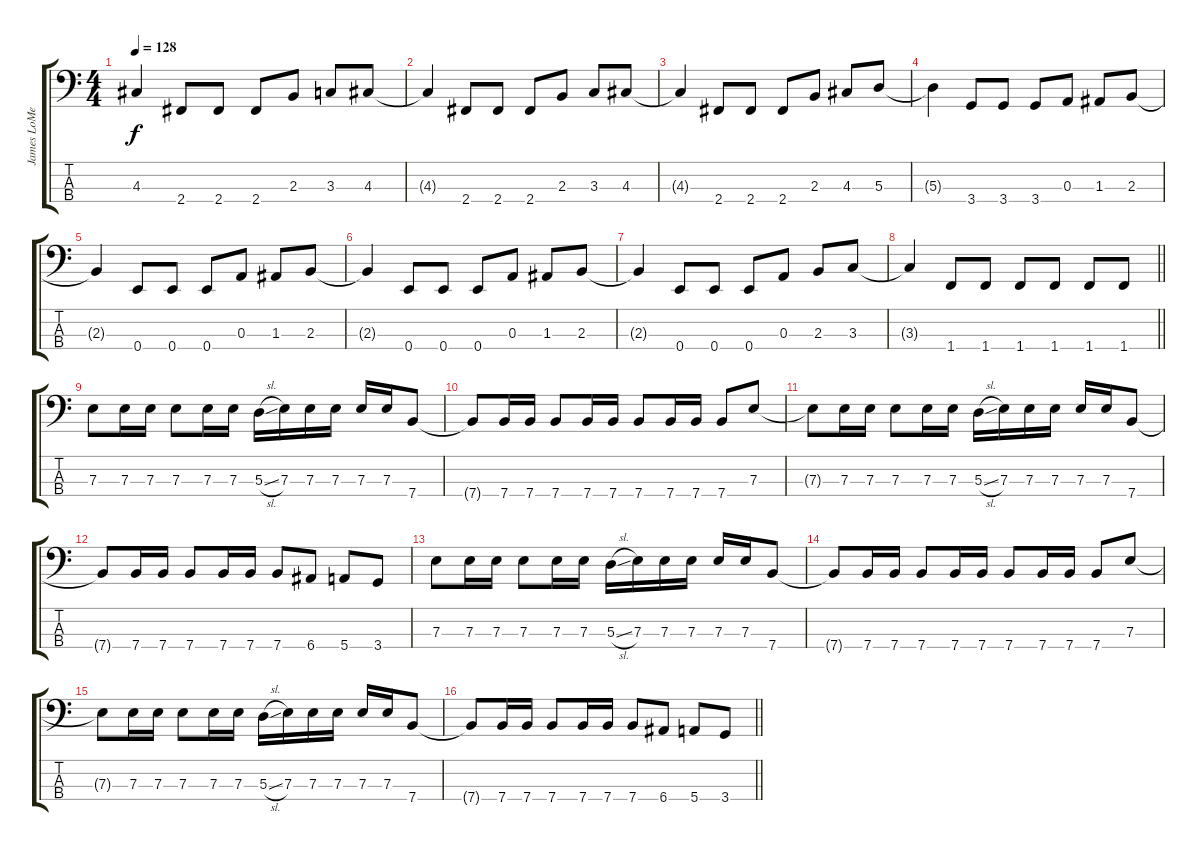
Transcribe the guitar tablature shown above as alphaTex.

\track ("James LoMenzo" "James LoMe") {instrument electricbassfinger}
\staff {score tabs}
\tuning (G2 D2 A1 E1) {hide}
\ts (4 4)
\tempo 128
\clef f4
\ks c
4.3{t}.4{dy f} 2.4.8 2.4.8 2.4.8 2.3.8 3.3.8 4.3.8 |
4.3{t}.4 2.4.8 2.4.8 2.4.8 2.3.8 3.3.8 4.3.8 |
4.3{t}.4 2.4.8 2.4.8 2.4.8 2.3.8 4.3.8 5.3.8 |
5.3{t}.4 3.4.8 3.4.8 3.4.8 0.3.8 1.3.8 2.3.8 |
2.3{t}.4 0.4.8 0.4.8 0.4.8 0.3.8 1.3.8 2.3.8 |
2.3{t}.4 0.4.8 0.4.8 0.4.8 0.3.8 1.3.8 2.3.8 |
2.3{t}.4 0.4.8 0.4.8 0.4.8 0.3.8 2.3.8 3.3.8 |
\barLineRight lightlight
3.3{t}.4 1.4.8 1.4.8 1.4.8 1.4.8 1.4.8 1.4.8 |
7.3.8 7.3.16 7.3.16 7.3.8 7.3.16 7.3.16 5.3{sl}.16 7.3.16 7.3.16 7.3.16 7.3.16 7.3.16 7.4.8 |
7.4{t}.8 7.4.16 7.4.16 7.4.8 7.4.16 7.4.16 7.4.8 7.4.16 7.4.16 7.4.8 7.3.8 |
7.3{t}.8 7.3.16 7.3.16 7.3.8 7.3.16 7.3.16 5.3{sl}.16 7.3.16 7.3.16 7.3.16 7.3.16 7.3.16 7.4.8 |
7.4{t}.8 7.4.16 7.4.16 7.4.8 7.4.16 7.4.16 7.4.8 6.4.8 5.4.8 3.4.8 |
7.3.8 7.3.16 7.3.16 7.3.8 7.3.16 7.3.16 5.3{sl}.16 7.3.16 7.3.16 7.3.16 7.3.16 7.3.16 7.4.8 |
7.4{t}.8 7.4.16 7.4.16 7.4.8 7.4.16 7.4.16 7.4.8 7.4.16 7.4.16 7.4.8 7.3.8 |
7.3{t}.8 7.3.16 7.3.16 7.3.8 7.3.16 7.3.16 5.3{sl}.16 7.3.16 7.3.16 7.3.16 7.3.16 7.3.16 7.4.8 |
\barLineRight lightlight
7.4{t}.8 7.4.16 7.4.16 7.4.8 7.4.16 7.4.16 7.4.8 6.4.8 5.4.8 3.4.8
